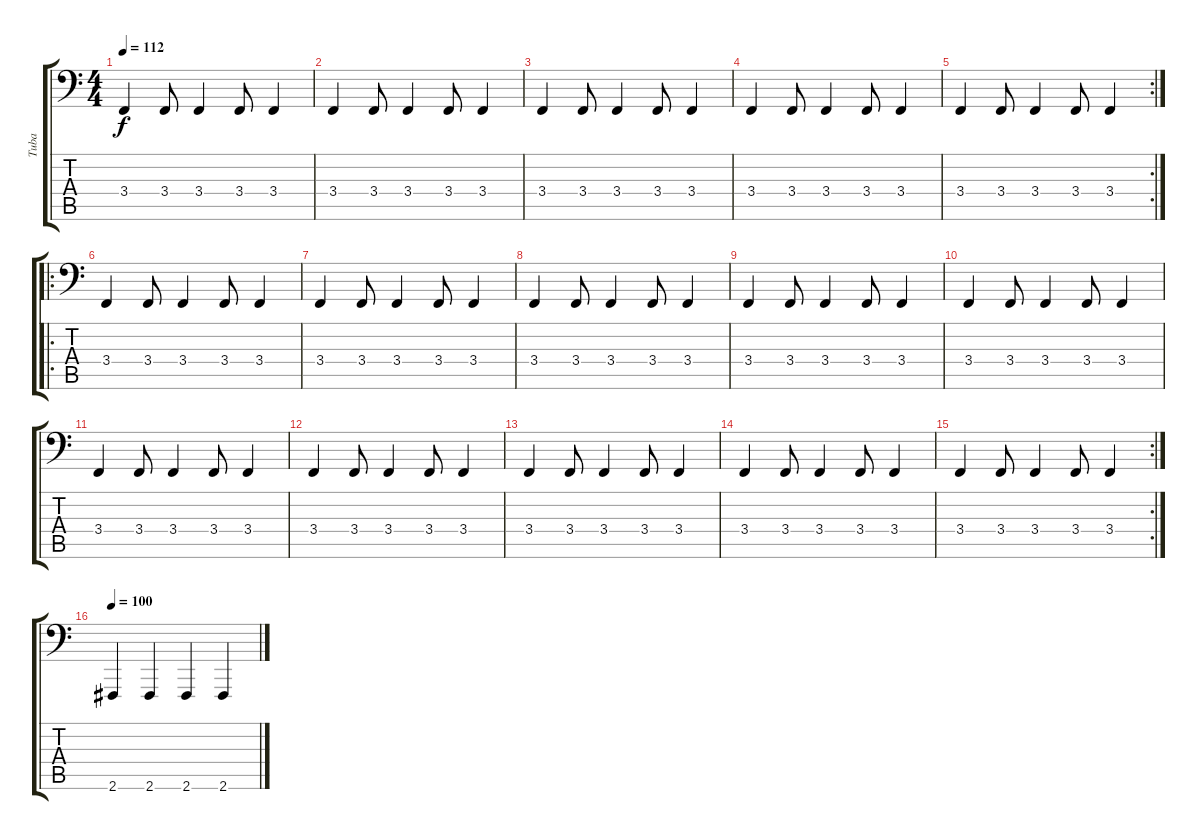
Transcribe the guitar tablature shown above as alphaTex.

\track ("Tuba" "Tuba") {instrument tuba}
\staff {score tabs}
\tuning (E3 B2 G2 D2 A1 E1) {hide}
\ts (4 4)
\tempo 112
\clef f4
\ks c
3.4.4{dy f} 3.4.8 3.4.4 3.4.8 3.4.4 |
3.4.4 3.4.8 3.4.4 3.4.8 3.4.4 |
3.4.4 3.4.8 3.4.4 3.4.8 3.4.4 |
3.4.4 3.4.8 3.4.4 3.4.8 3.4.4 |
\rc 2
3.4.4 3.4.8 3.4.4 3.4.8 3.4.4 |
\ro
3.4.4 3.4.8 3.4.4 3.4.8 3.4.4 |
3.4.4 3.4.8 3.4.4 3.4.8 3.4.4 |
3.4.4 3.4.8 3.4.4 3.4.8 3.4.4 |
3.4.4 3.4.8 3.4.4 3.4.8 3.4.4 |
3.4.4 3.4.8 3.4.4 3.4.8 3.4.4 |
3.4.4 3.4.8 3.4.4 3.4.8 3.4.4 |
3.4.4 3.4.8 3.4.4 3.4.8 3.4.4 |
3.4.4 3.4.8 3.4.4 3.4.8 3.4.4 |
3.4.4 3.4.8 3.4.4 3.4.8 3.4.4 |
\rc 2
3.4.4 3.4.8 3.4.4 3.4.8 3.4.4 |
\tempo 100
2.6.4 2.6.4 2.6.4 2.6.4
